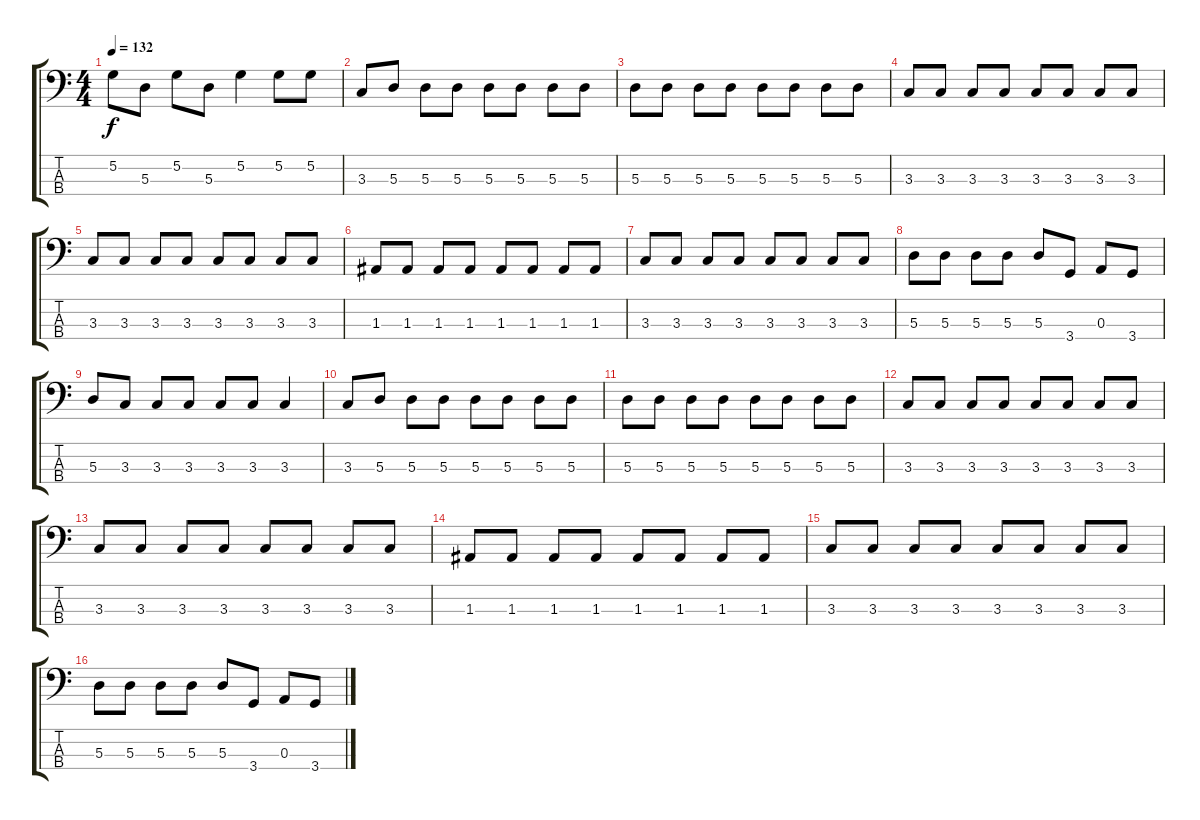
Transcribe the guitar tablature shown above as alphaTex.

\track "" {instrument electricbasspick}
\staff {score tabs}
\tuning (G2 D2 A1 E1) {hide}
\ts (4 4)
\tempo 132
\clef f4
\ks c
5.2.8{dy f} 5.3.8 5.2.8 5.3.8 5.2.4 5.2.8 5.2.8 |
3.3.8 5.3.8 5.3.8 5.3.8 5.3.8 5.3.8 5.3.8 5.3.8 |
5.3.8 5.3.8 5.3.8 5.3.8 5.3.8 5.3.8 5.3.8 5.3.8 |
3.3.8 3.3.8 3.3.8 3.3.8 3.3.8 3.3.8 3.3.8 3.3.8 |
3.3.8 3.3.8 3.3.8 3.3.8 3.3.8 3.3.8 3.3.8 3.3.8 |
1.3.8 1.3.8 1.3.8 1.3.8 1.3.8 1.3.8 1.3.8 1.3.8 |
3.3.8 3.3.8 3.3.8 3.3.8 3.3.8 3.3.8 3.3.8 3.3.8 |
5.3.8 5.3.8 5.3.8 5.3.8 5.3.8 3.4.8 0.3.8 3.4.8 |
5.3.8 3.3.8 3.3.8 3.3.8 3.3.8 3.3.8 3.3.4 |
3.3.8 5.3.8 5.3.8 5.3.8 5.3.8 5.3.8 5.3.8 5.3.8 |
5.3.8 5.3.8 5.3.8 5.3.8 5.3.8 5.3.8 5.3.8 5.3.8 |
3.3.8 3.3.8 3.3.8 3.3.8 3.3.8 3.3.8 3.3.8 3.3.8 |
3.3.8 3.3.8 3.3.8 3.3.8 3.3.8 3.3.8 3.3.8 3.3.8 |
1.3.8 1.3.8 1.3.8 1.3.8 1.3.8 1.3.8 1.3.8 1.3.8 |
3.3.8 3.3.8 3.3.8 3.3.8 3.3.8 3.3.8 3.3.8 3.3.8 |
5.3.8 5.3.8 5.3.8 5.3.8 5.3.8 3.4.8 0.3.8 3.4.8
